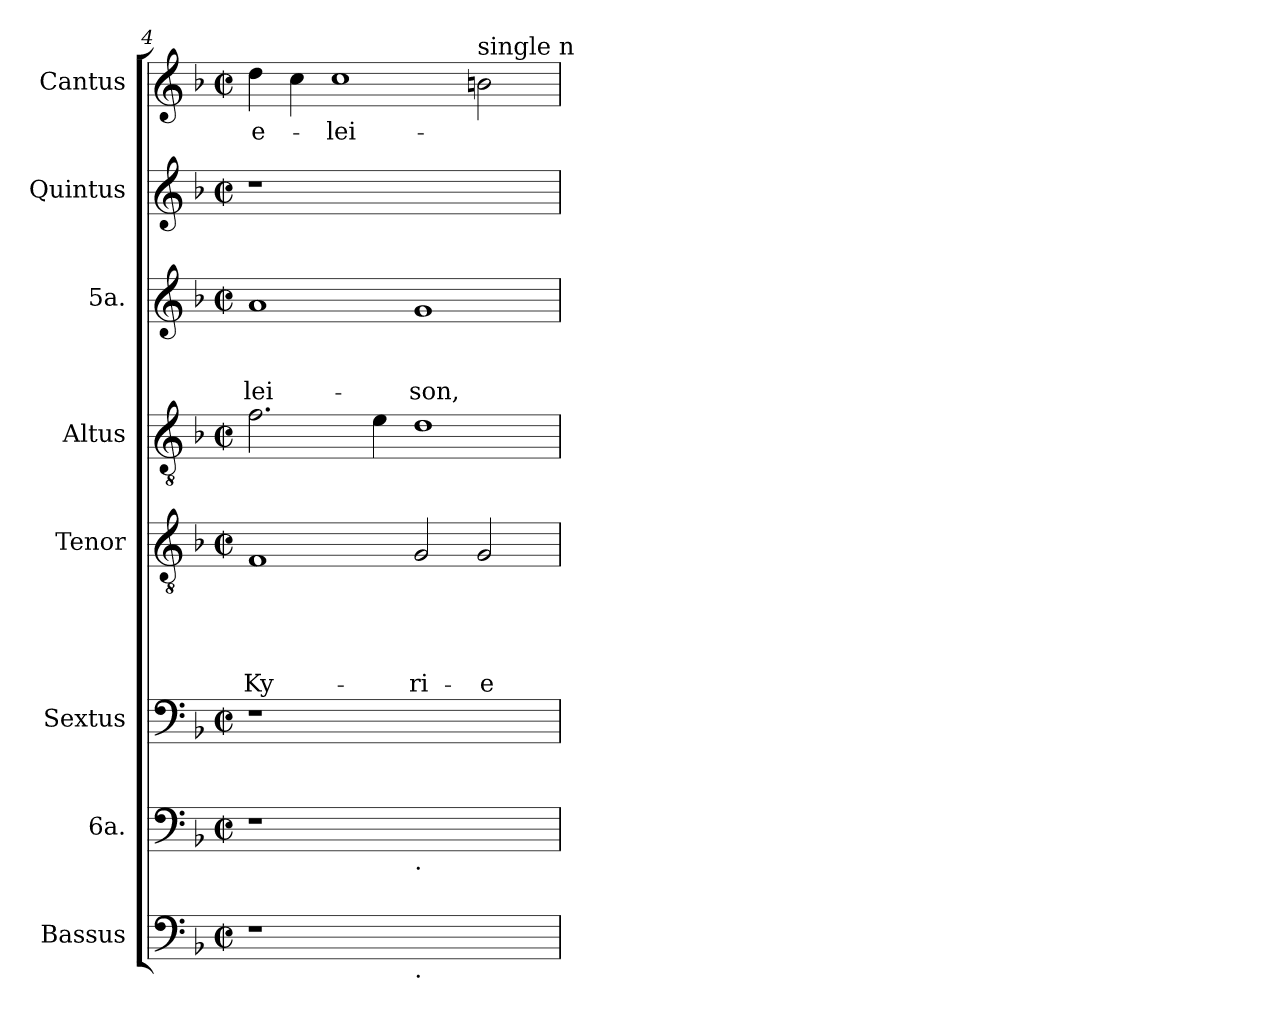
**kern	**kern	**kern	**kern	**text	**text	**text	**text	**text	**kern	**kern	**text	**text	**text	**kern	**kern	**text
*part8	*part7	*part6	*part5	*part5	*part5	*part5	*part5	*part5	*part4	*part3	*part3	*part3	*part3	*part2	*part1	*part1
*staff8	*staff7	*staff6	*staff5	*staff5	*staff5	*staff5	*staff5	*staff5	*staff4	*staff3	*staff3	*staff3	*staff3	*staff2	*staff1	*staff1
*I"Bassus	*I"6a.	*I"Sextus	*I"Tenor	*	*	*	*	*	*I"Altus	*I"5a.	*	*	*	*I"Quintus	*I"Cantus	*
*I'B.	*I'6a.	*	*I'T.	*	*	*	*	*	*I'A.	*I'5a.	*	*	*	*	*I'C.	*
!!LO:PB:g=z
*clefF4	*clefF4	*clefF4	*clefGv2	*	*	*	*	*	*clefGv2	*clefG2	*	*	*	*clefG2	*clefG2	*
*k[b-]	*k[b-]	*k[b-]	*k[b-]	*	*	*	*	*	*k[b-]	*k[b-]	*	*	*	*k[b-]	*k[b-]	*
*F:	*F:	*F:	*F:	*	*	*	*	*	*F:	*F:	*	*	*	*F:	*F:	*
*M2/2	*M2/2	*M2/2	*M2/2	*	*	*	*	*	*M2/2	*M2/2	*	*	*	*M2/2	*M2/2	*
*met(c|)	*met(c|)	*met(c|)	*met(c|)	*	*	*	*	*	*met(c|)	*met(c|)	*	*	*	*met(c|)	*met(c|)	*
=4	=4	=4	=4	=4	=4	=4	=4	=4	=4	=4	=4	=4	=4	=4	=4	=4
!	!	!	!	!	!	!	!	!LO:LY:b	!	!	!	!	!LO:LY:b	!	!	!LO:LY:b
1r	1r	1r	1F	.	.	.	.	Ky-	2.f\	1a	.	.	lei-	1r	4dd\	e-
.	.	.	.	.	.	.	.	.	.	.	.	.	.	.	4cc\	.
!	!	!	!	!	!	!	!	!	!	!	!	!	!	!	!	!LO:LY:b
.	.	.	.	.	.	.	.	.	.	.	.	.	.	.	1cc	-lei-
.	.	.	.	.	.	.	.	.	4e\	.	.	.	.	.	.	.
!	!LO:TX:b:t=.	!	!	!	!	!	!	!	!	!	!	!	!	!	!	!
!LO:TX:b:t=.	!	!	!	!	!	!	!	!	!	!	!	!	!	!	!	!
!	!	!	!	!	!	!	!	!LO:LY:b	!	!	!	!	!LO:LY:b	!	!	!
1ryy	1ryy	1ryy	2G/	.	.	.	.	-ri-	1d	1g	.	.	-son,	1ryy	.	.
!	!	!	!	!	!	!	!	!	!	!	!	!	!	!	!LO:TX:a:t=single n	!
!	!	!	!	!	!	!	!	!LO:LY:b	!	!	!	!	!	!	!	!
.	.	.	2G/	.	.	.	.	-e	.	.	.	.	.	.	2b\	.
=	=	=	=	=	=	=	=	=	=	=	=	=	=	=	=	=
*-	*-	*-	*-	*-	*-	*-	*-	*-	*-	*-	*-	*-	*-	*-	*-	*-
